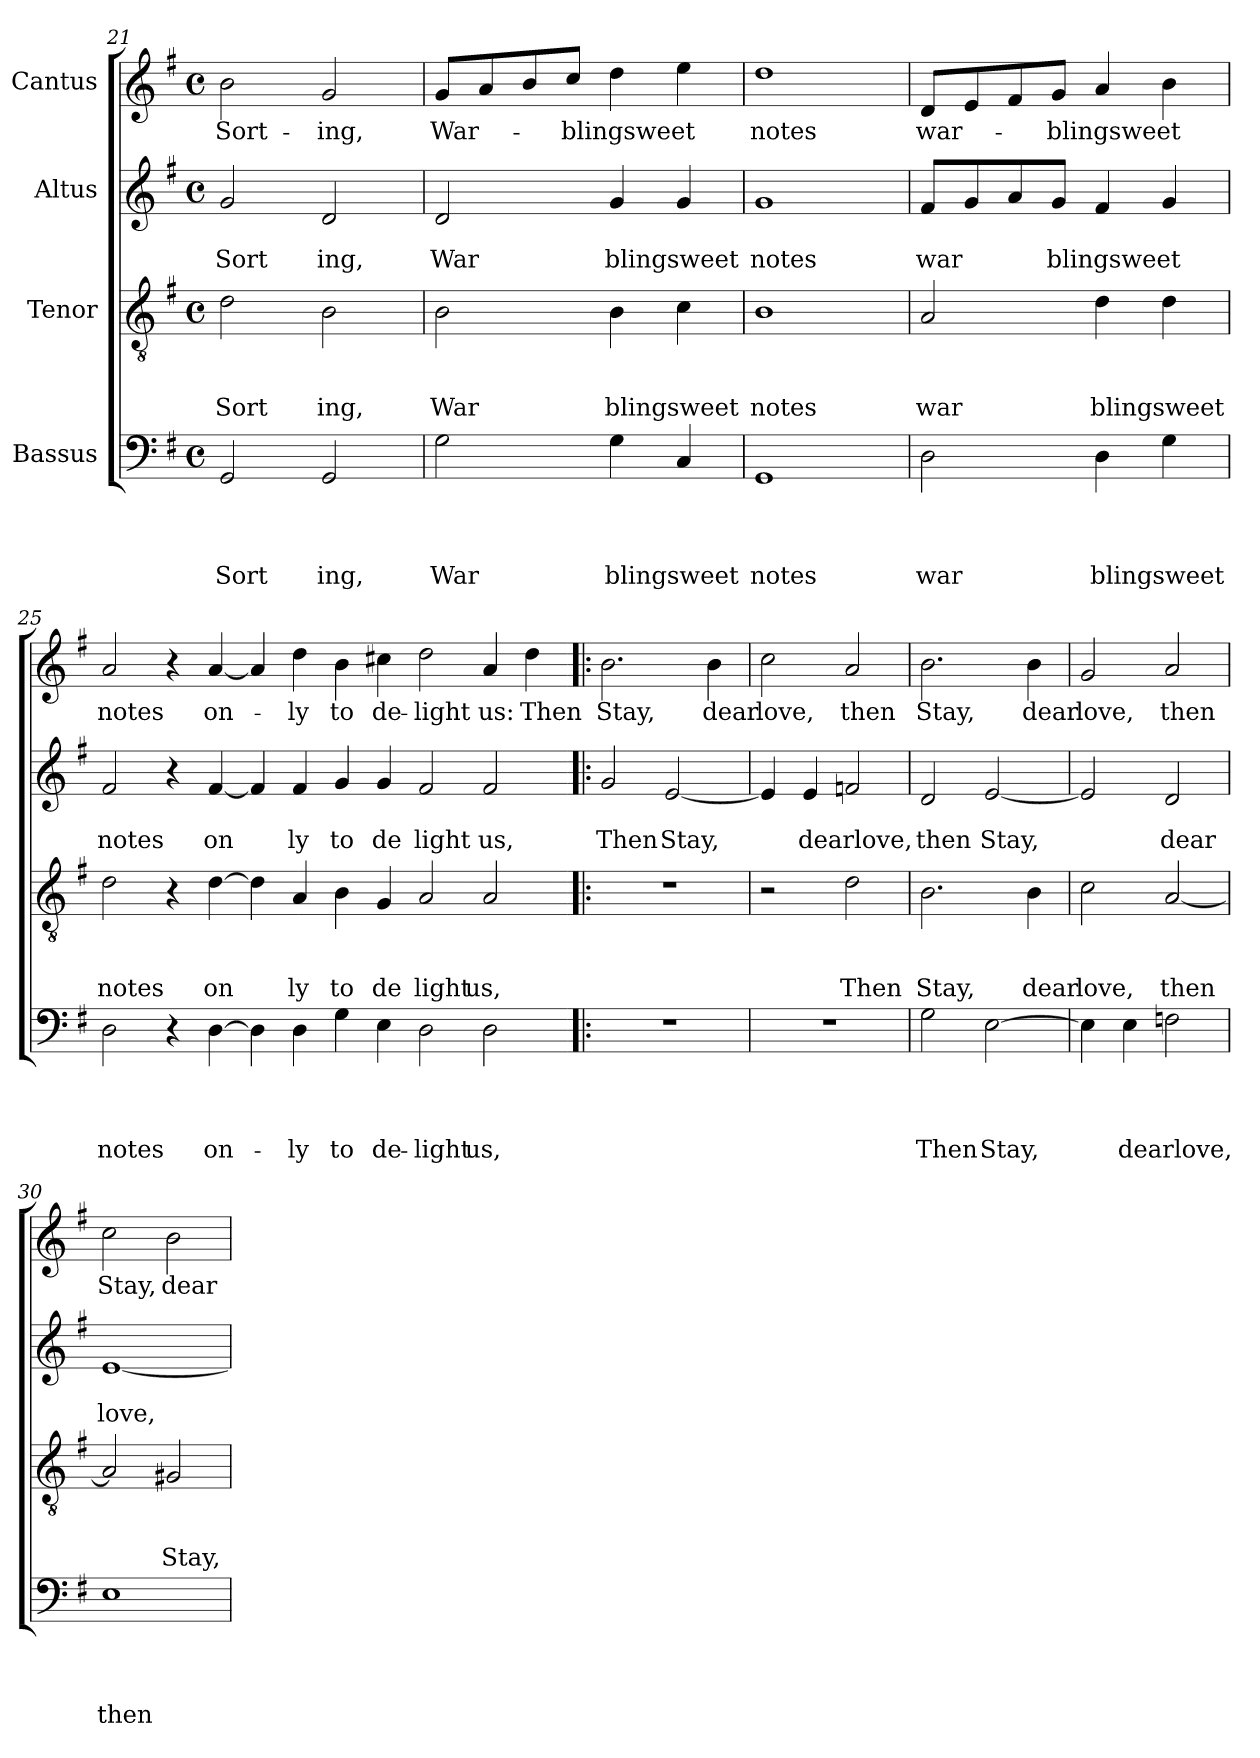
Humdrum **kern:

**kern	**text	**text	**text	**text	**kern	**text	**text	**text	**kern	**text	**text	**kern	**text
*part4	*part4	*part4	*part4	*part4	*part3	*part3	*part3	*part3	*part2	*part2	*part2	*part1	*part1
*staff4	*staff4	*staff4	*staff4	*staff4	*staff3	*staff3	*staff3	*staff3	*staff2	*staff2	*staff2	*staff1	*staff1
*I"Bassus	*	*	*	*	*I"Tenor	*	*	*	*I"Altus	*	*	*I"Cantus	*
*clefF4	*	*	*	*	*clefGv2	*	*	*	*clefG2	*	*	*clefG2	*
*k[f#]	*	*	*	*	*k[f#]	*	*	*	*k[f#]	*	*	*k[f#]	*
*G:	*	*	*	*	*G:	*	*	*	*G:	*	*	*G:	*
*M4/4	*	*	*	*	*M4/4	*	*	*	*M4/4	*	*	*M4/4	*
*met(c)	*	*	*	*	*met(c)	*	*	*	*met(c)	*	*	*met(c)	*
=21	=21	=21	=21	=21	=21	=21	=21	=21	=21	=21	=21	=21	=21
!	!	!	!	!LO:LY:b	!	!	!	!LO:LY:b	!	!	!LO:LY:b	!	!LO:LY:b
2GG/	.	.	.	Sort	2d\	.	.	Sort	2g/	.	Sort	2b\	-Sort-
!	!	!	!	!LO:LY:b	!	!	!	!LO:LY:b	!	!	!LO:LY:b	!	!LO:LY:b
2GG/	.	.	.	ing,	2B\	.	.	ing,	2d/	.	ing,	2g/	-ing,
=22	=22	=22	=22	=22	=22	=22	=22	=22	=22	=22	=22	=22	=22
!	!	!	!	!LO:LY:b	!	!	!	!LO:LY:b	!	!	!LO:LY:b	!	!LO:LY:b
2G\	.	.	.	War	2B\	.	.	War	2d/	.	War	8g/L	War-
.	.	.	.	.	.	.	.	.	.	.	.	8a/	.
.	.	.	.	.	.	.	.	.	.	.	.	8b/	.
!	!	!	!	!	!	!	!	!	!	!	!	!	!LO:LY:b
.	.	.	.	.	.	.	.	.	.	.	.	8cc/J	-blingsweet
!	!	!	!	!LO:LY:b	!	!	!	!LO:LY:b	!	!	!LO:LY:b	!	!
4G\	.	.	.	blingsweet	4B\	.	.	blingsweet	4g/	.	blingsweet	4dd\	.
4C/	.	.	.	.	4c\	.	.	.	4g/	.	.	4ee\	.
=23	=23	=23	=23	=23	=23	=23	=23	=23	=23	=23	=23	=23	=23
!	!	!	!	!LO:LY:b	!	!	!	!LO:LY:b	!	!	!LO:LY:b	!	!LO:LY:b
1GG	.	.	.	notes	1B	.	.	notes	1g	.	notes	1dd	notes
=24	=24	=24	=24	=24	=24	=24	=24	=24	=24	=24	=24	=24	=24
!	!	!	!	!LO:LY:b	!	!	!	!LO:LY:b	!	!	!LO:LY:b	!	!LO:LY:b
2D\	.	.	.	war	2A/	.	.	war	8f#/L	.	war	8d/L	war-
.	.	.	.	.	.	.	.	.	8g/	.	.	8e/	.
.	.	.	.	.	.	.	.	.	8a/	.	.	8f#/	.
!	!	!	!	!	!	!	!	!	!	!	!LO:LY:b	!	!LO:LY:b
.	.	.	.	.	.	.	.	.	8g/J	.	blingsweet	8g/J	-blingsweet
!	!	!	!	!LO:LY:b	!	!	!	!LO:LY:b	!	!	!	!	!
4D\	.	.	.	blingsweet	4d\	.	.	blingsweet	4f#/	.	.	4a/	.
4G\	.	.	.	.	4d\	.	.	.	4g/	.	.	4b\	.
!!LO:PB:g=z
=25	=25	=25	=25	=25	=25	=25	=25	=25	=25	=25	=25	=25	=25
!	!	!	!	!LO:LY:b	!	!	!	!LO:LY:b	!	!	!LO:LY:b	!	!LO:LY:b
2D\	.	.	.	notes	2d\	.	.	notes	2f#/	.	notes	2a/	notes
4r	.	.	.	.	4r	.	.	.	4r	.	.	4r	.
!	!	!	!	!LO:LY:b	!	!	!	!LO:LY:b	!	!	!LO:LY:b	!	!LO:LY:b
[>4D\	.	.	.	on-	[>4d\	.	.	on	[<4f#/	.	on	[<4a/	on-
4D\]	.	.	.	.	4d\]	.	.	.	4f#/]	.	.	4a/]	.
!	!	!	!	!LO:LY:b	!	!	!	!LO:LY:b	!	!	!LO:LY:b	!	!LO:LY:b
4D\	.	.	.	-ly	4A/	.	.	ly	4f#/	.	ly	4dd\	-ly
!	!	!	!	!LO:LY:b	!	!	!	!LO:LY:b	!	!	!LO:LY:b	!	!LO:LY:b
4G\	.	.	.	to	4B\	.	.	to	4g/	.	to	4b\	to
!	!	!	!	!LO:LY:b	!	!	!	!LO:LY:b	!	!	!LO:LY:b	!	!LO:LY:b
4E\	.	.	.	de-	4G/	.	.	de	4g/	.	de	4cc#X\	de-
!	!	!	!	!LO:LY:b	!	!	!	!LO:LY:b	!	!	!LO:LY:b	!	!LO:LY:b
2D\	.	.	.	-light	2A/	.	.	light	2f#/	.	light	2dd\	-light
!	!	!	!	!LO:LY:b	!	!	!	!LO:LY:b	!	!	!LO:LY:b	!	!LO:LY:b
2D\	.	.	.	us,	2A/	.	.	us,	2f#/	.	us,	4a/	us:
!	!	!	!	!	!	!	!	!	!	!	!	!	!LO:LY:b
.	.	.	.	.	.	.	.	.	.	.	.	4dd\	Then
=26!|:	=26!|:	=26!|:	=26!|:	=26!|:	=26!|:	=26!|:	=26!|:	=26!|:	=26!|:	=26!|:	=26!|:	=26!|:	=26!|:
!	!	!	!	!	!	!	!	!	!	!	!LO:LY:b	!	!LO:LY:b
1r	.	.	.	.	1r	.	.	.	2g/	.	Then	2.b\	Stay,
!	!	!	!	!	!	!	!	!	!	!	!LO:LY:b	!	!
.	.	.	.	.	.	.	.	.	[<2e/	.	Stay,	.	.
!	!	!	!	!	!	!	!	!	!	!	!	!	!LO:LY:b
.	.	.	.	.	.	.	.	.	.	.	.	4b\	dear
!!LO:LB:g=z
=27	=27	=27	=27	=27	=27	=27	=27	=27	=27	=27	=27	=27	=27
!	!	!	!	!	!	!	!	!	!	!	!	!	!LO:LY:b
1r	.	.	.	.	2r	.	.	.	4e/]	.	.	2cc\	love,
!	!	!	!	!	!	!	!	!	!	!	!LO:LY:b	!	!
.	.	.	.	.	.	.	.	.	4e/	.	dearlove,	.	.
!	!	!	!	!	!	!	!	!LO:LY:b	!	!	!	!	!LO:LY:b
.	.	.	.	.	2d\	.	.	Then	2fn/	.	.	2a/	then
=28	=28	=28	=28	=28	=28	=28	=28	=28	=28	=28	=28	=28	=28
!	!	!	!	!LO:LY:b	!	!	!	!LO:LY:b	!	!	!LO:LY:b	!	!LO:LY:b
2G\	.	.	.	Then	2.B\	.	.	Stay,	2d/	.	then	2.b\	Stay,
!	!	!	!	!LO:LY:b	!	!	!	!	!	!	!LO:LY:b	!	!
[>2E\	.	.	.	Stay,	.	.	.	.	[<2e/	.	Stay,	.	.
!	!	!	!	!	!	!	!	!LO:LY:b	!	!	!	!	!LO:LY:b
.	.	.	.	.	4B\	.	.	dear	.	.	.	4b\	dear
=29	=29	=29	=29	=29	=29	=29	=29	=29	=29	=29	=29	=29	=29
!	!	!	!	!	!	!	!	!LO:LY:b	!	!	!	!	!LO:LY:b
4E\]	.	.	.	.	2c\	.	.	love,	2e/]	.	.	2g/	love,
!	!	!	!	!LO:LY:b	!	!	!	!	!	!	!	!	!
4E\	.	.	.	dearlove,	.	.	.	.	.	.	.	.	.
!	!	!	!	!	!	!	!	!LO:LY:b	!	!	!LO:LY:b	!	!LO:LY:b
2Fn\	.	.	.	.	[<2A/	.	.	then	2d/	.	dear	2a/	then
=30	=30	=30	=30	=30	=30	=30	=30	=30	=30	=30	=30	=30	=30
!	!	!	!	!LO:LY:b	!	!	!	!	!	!	!LO:LY:b	!	!LO:LY:b
1E	.	.	.	then	2A/]	.	.	.	[<1e	.	love,	2cc\	Stay,
!	!	!	!	!	!	!	!	!LO:LY:b	!	!	!	!	!LO:LY:b
.	.	.	.	.	2G#X/	.	.	Stay,	.	.	.	2b\	dear
=	=	=	=	=	=	=	=	=	=	=	=	=	=
*-	*-	*-	*-	*-	*-	*-	*-	*-	*-	*-	*-	*-	*-
